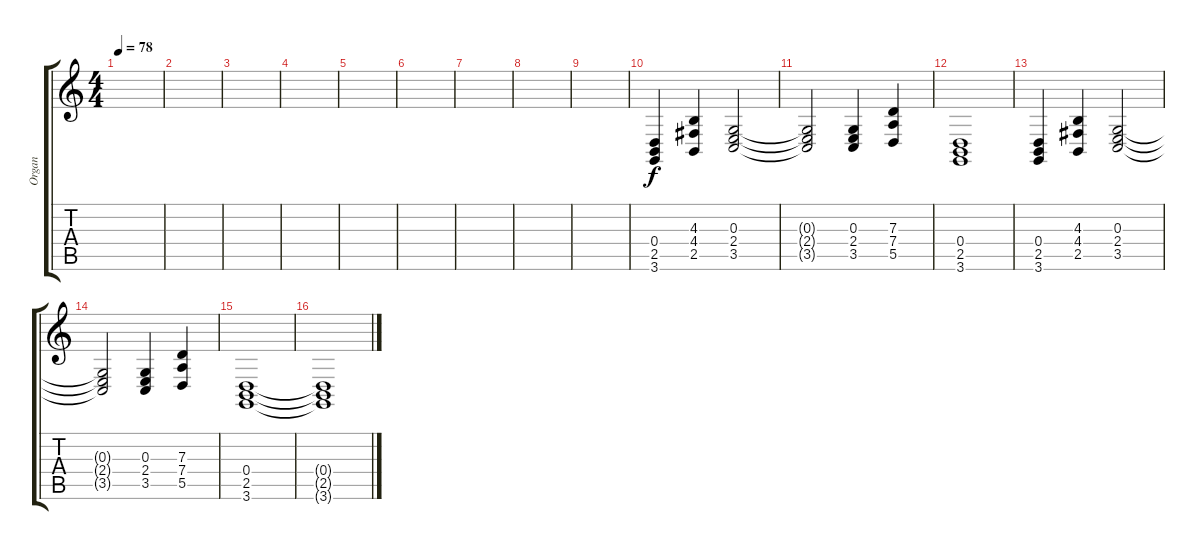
\track ("Organ" "Organ") {instrument drawbarorgan}
\staff {score tabs}
\tuning (E4 B3 G3 D3 A2 E2) {hide}
\ts (4 4)
\tempo 78
\clef g2
\ks c
|
|
|
|
|
|
|
|
|
(0.4 2.5 3.6).4 (4.3 4.4 2.5).4 (0.3 2.4 3.5).2 |
(0.3{t} 2.4{t} 3.5{t}).2 (0.3 2.4 3.5).4 (7.3 7.4 5.5).4 |
(0.4 2.5 3.6).1 |
(0.4 2.5 3.6).4 (4.3 4.4 2.5).4 (0.3 2.4 3.5).2 |
(0.3{t} 2.4{t} 3.5{t}).2 (0.3 2.4 3.5).4 (7.3 7.4 5.5).4 |
(0.4 2.5 3.6).1 |
(0.4{t} 2.5{t} 3.6{t}).1
